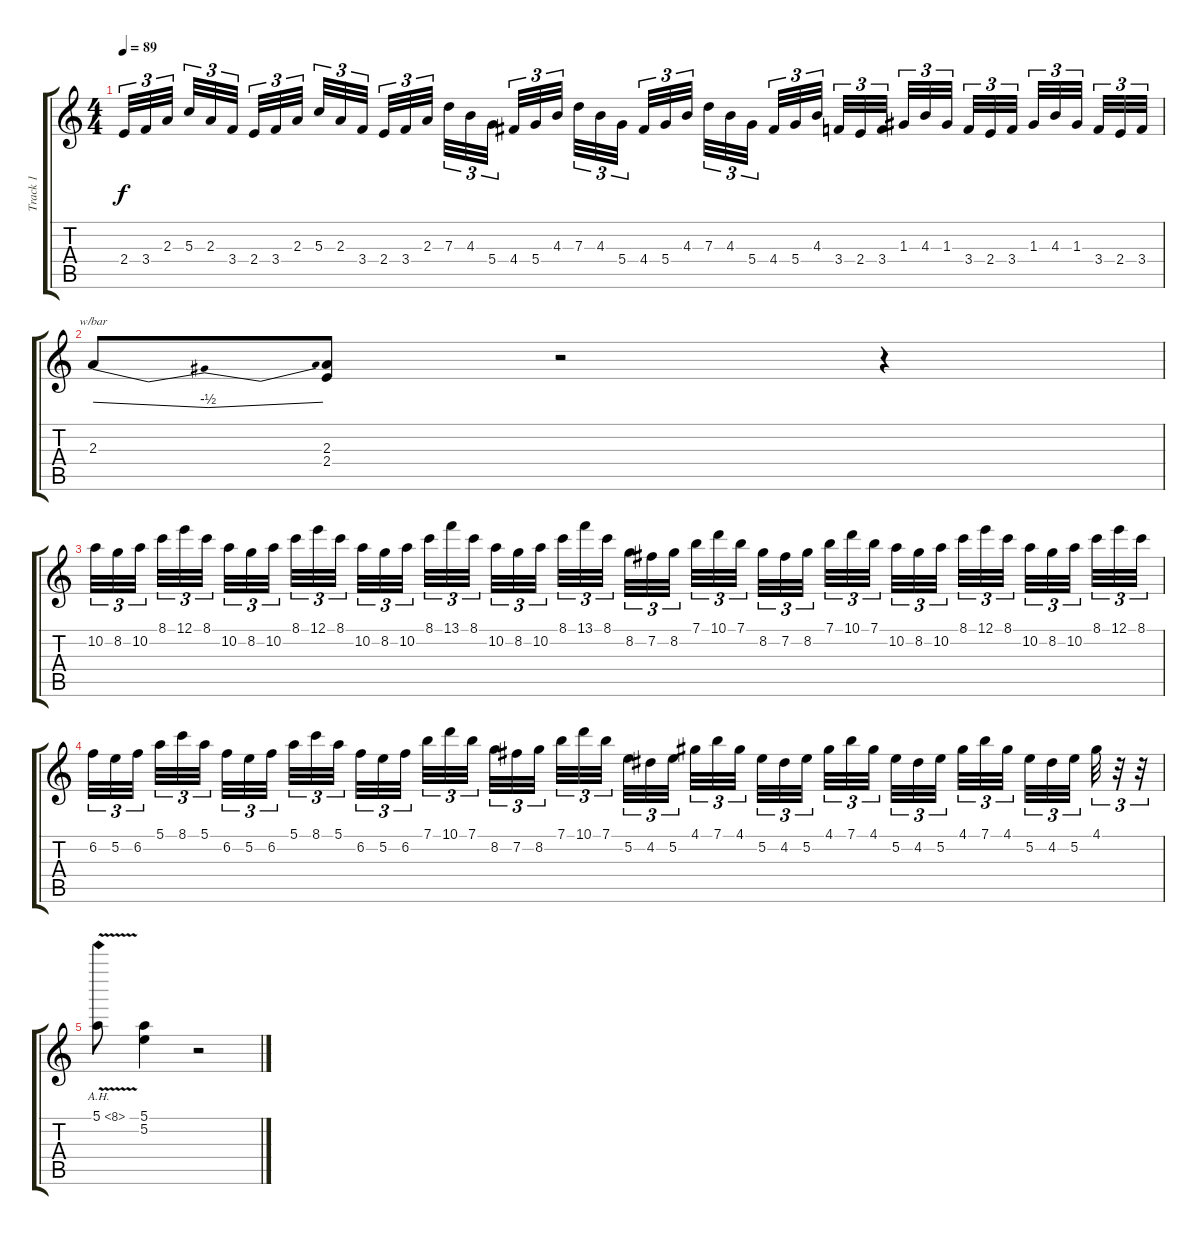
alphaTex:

\track ("Track 1" "Track 1") {instrument distortionguitar}
\staff {score tabs}
\tuning (E4 B3 G3 D3 A2 E2) {hide}
\ts (4 4)
\tempo 89
\clef g2
\ks c
2.4.32{tu (3 2) dy f} 3.4.32{tu (3 2)} 2.3.32{tu (3 2) beam splitsecondary} 5.3.32{tu (3 2)} 2.3.32{tu (3 2)} 3.4.32{tu (3 2) beam splitsecondary} 2.4.32{tu (3 2)} 3.4.32{tu (3 2)} 2.3.32{tu (3 2) beam splitsecondary} 5.3.32{tu (3 2)} 2.3.32{tu (3 2)} 3.4.32{tu (3 2)} 2.4.32{tu (3 2)} 3.4.32{tu (3 2)} 2.3.32{tu (3 2) beam splitsecondary} 7.3.32{tu (3 2)} 4.3.32{tu (3 2)} 5.4.32{tu (3 2) beam splitsecondary} 4.4.32{tu (3 2)} 5.4.32{tu (3 2)} 4.3.32{tu (3 2) beam splitsecondary} 7.3.32{tu (3 2)} 4.3.32{tu (3 2)} 5.4.32{tu (3 2)} 4.4.32{tu (3 2)} 5.4.32{tu (3 2)} 4.3.32{tu (3 2) beam splitsecondary} 7.3.32{tu (3 2)} 4.3.32{tu (3 2)} 5.4.32{tu (3 2) beam splitsecondary} 4.4.32{tu (3 2)} 5.4.32{tu (3 2)} 4.3.32{tu (3 2) beam splitsecondary} 3.4.32{tu (3 2)} 2.4.32{tu (3 2)} 3.4.32{tu (3 2)} 1.3.32{tu (3 2)} 4.3.32{tu (3 2)} 1.3.32{tu (3 2) beam splitsecondary} 3.4.32{tu (3 2)} 2.4.32{tu (3 2)} 3.4.32{tu (3 2) beam splitsecondary} 1.3.32{tu (3 2)} 4.3.32{tu (3 2)} 1.3.32{tu (3 2) beam splitsecondary} 3.4.32{tu (3 2)} 2.4.32{tu (3 2)} 3.4.32{tu (3 2)} |
2.3.8{tbe (dip default 0 0 30 -2 60 0)} (2.3 2.4).8 r.2 r.4 |
10.2.32{tu (3 2)} 8.2.32{tu (3 2)} 10.2.32{tu (3 2) beam splitsecondary} 8.1.32{tu (3 2)} 12.1.32{tu (3 2)} 8.1.32{tu (3 2) beam splitsecondary} 10.2.32{tu (3 2)} 8.2.32{tu (3 2)} 10.2.32{tu (3 2) beam splitsecondary} 8.1.32{tu (3 2)} 12.1.32{tu (3 2)} 8.1.32{tu (3 2)} 10.2.32{tu (3 2)} 8.2.32{tu (3 2)} 10.2.32{tu (3 2) beam splitsecondary} 8.1.32{tu (3 2)} 13.1.32{tu (3 2)} 8.1.32{tu (3 2) beam splitsecondary} 10.2.32{tu (3 2)} 8.2.32{tu (3 2)} 10.2.32{tu (3 2) beam splitsecondary} 8.1.32{tu (3 2)} 13.1.32{tu (3 2)} 8.1.32{tu (3 2)} 8.2.32{tu (3 2)} 7.2.32{tu (3 2)} 8.2.32{tu (3 2) beam splitsecondary} 7.1.32{tu (3 2)} 10.1.32{tu (3 2)} 7.1.32{tu (3 2) beam splitsecondary} 8.2.32{tu (3 2)} 7.2.32{tu (3 2)} 8.2.32{tu (3 2) beam splitsecondary} 7.1.32{tu (3 2)} 10.1.32{tu (3 2)} 7.1.32{tu (3 2)} 10.2.32{tu (3 2)} 8.2.32{tu (3 2)} 10.2.32{tu (3 2) beam splitsecondary} 8.1.32{tu (3 2)} 12.1.32{tu (3 2)} 8.1.32{tu (3 2) beam splitsecondary} 10.2.32{tu (3 2)} 8.2.32{tu (3 2)} 10.2.32{tu (3 2) beam splitsecondary} 8.1.32{tu (3 2)} 12.1.32{tu (3 2)} 8.1.32{tu (3 2)} |
6.2.32{tu (3 2)} 5.2.32{tu (3 2)} 6.2.32{tu (3 2) beam splitsecondary} 5.1.32{tu (3 2)} 8.1.32{tu (3 2)} 5.1.32{tu (3 2) beam splitsecondary} 6.2.32{tu (3 2)} 5.2.32{tu (3 2)} 6.2.32{tu (3 2) beam splitsecondary} 5.1.32{tu (3 2)} 8.1.32{tu (3 2)} 5.1.32{tu (3 2)} 6.2.32{tu (3 2)} 5.2.32{tu (3 2)} 6.2.32{tu (3 2) beam splitsecondary} 7.1.32{tu (3 2)} 10.1.32{tu (3 2)} 7.1.32{tu (3 2) beam splitsecondary} 8.2.32{tu (3 2)} 7.2.32{tu (3 2)} 8.2.32{tu (3 2) beam splitsecondary} 7.1.32{tu (3 2)} 10.1.32{tu (3 2)} 7.1.32{tu (3 2)} 5.2.32{tu (3 2)} 4.2.32{tu (3 2)} 5.2.32{tu (3 2) beam splitsecondary} 4.1.32{tu (3 2)} 7.1.32{tu (3 2)} 4.1.32{tu (3 2) beam splitsecondary} 5.2.32{tu (3 2)} 4.2.32{tu (3 2)} 5.2.32{tu (3 2) beam splitsecondary} 4.1.32{tu (3 2)} 7.1.32{tu (3 2)} 4.1.32{tu (3 2)} 5.2.32{tu (3 2)} 4.2.32{tu (3 2)} 5.2.32{tu (3 2) beam splitsecondary} 4.1.32{tu (3 2)} 7.1.32{tu (3 2)} 4.1.32{tu (3 2) beam splitsecondary} 5.2.32{tu (3 2)} 4.2.32{tu (3 2)} 5.2.32{tu (3 2) beam splitsecondary} 4.1.32{tu (3 2)} r.32{tu (3 2)} r.32{tu (3 2)} |
5.1{ah 3 v}.8 (5.1 5.2).4 r.2
